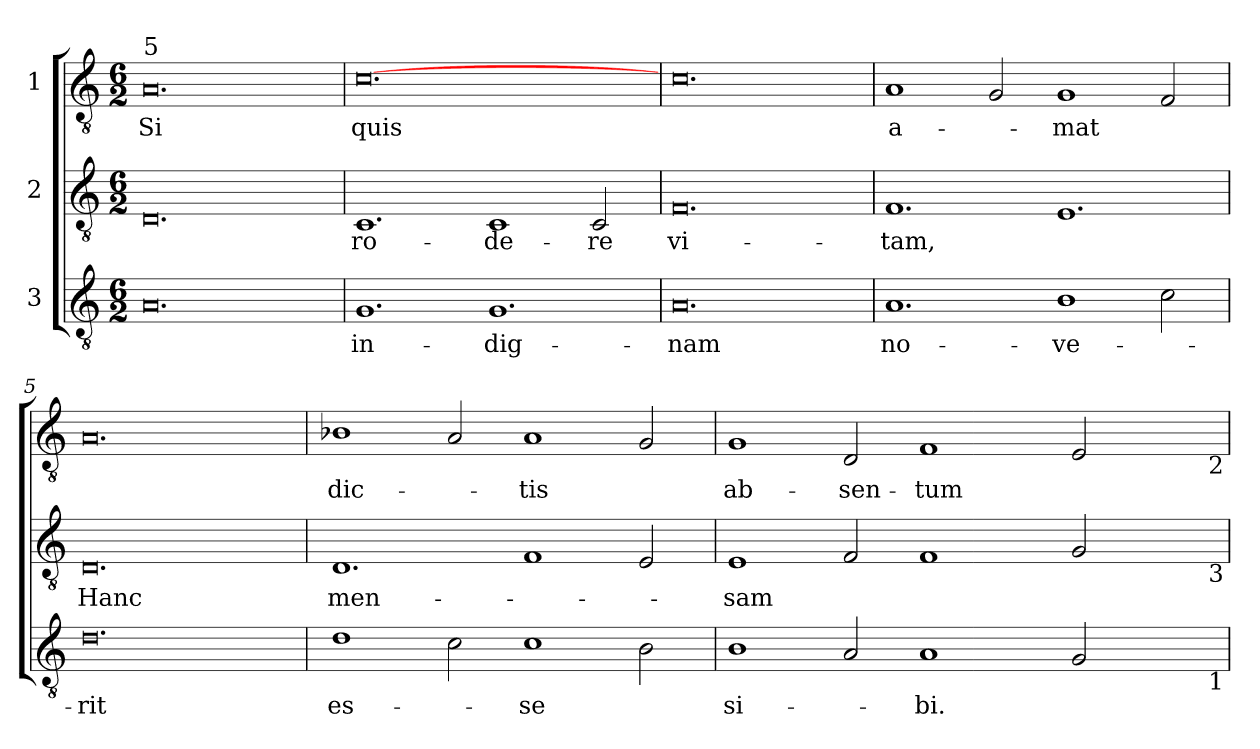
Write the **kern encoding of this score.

**kern	**text	**kern	**text	**kern	**text
*part3	*part3	*part2	*part2	*part1	*part1
*staff3	*staff3	*staff2	*staff2	*staff1	*staff1
*I"3	*	*I"2	*	*I"1	*
!!LO:PB:g=z
*clefGv2	*	*clefGv2	*	*clefGv2	*
*ITrd7c12	*	*ITrd7c12	*	*ITrd7c12	*
*k[]	*	*k[]	*	*k[]	*
*C:	*	*C:	*	*C:	*
*M6/2	*	*M6/2	*	*M6/2	*
=1	=1	=1	=1	=1	=1
!	!	!	!	!LO:TX:a:t=5	!
!	!	!	!	!	!LO:LY:b:color=#000000
0.AAi/	.	0.DDi/	.	0.AAi/	Si
=2	=2	=2	=2	=2	=2
!	!LO:LY:b:color=#000000	!	!	!	!
!	!	!	!LO:LY:b:color=#000000	!	!
!	!	!	!	!	!LO:LY:b:color=#000000
1.GGi/	in-	1.CCi/	ro-	[0.Ci\	quis
!	!LO:LY:b:color=#000000	!	!	!	!
!	!	!	!LO:LY:b:color=#000000	!	!
1.GGi/	-dig-	1CCi/	-de-	.	.
!	!	!	!LO:LY:b:color=#000000	!	!
.	.	2CCi/	-re	.	.
=3	=3	=3	=3	=3	=3
!	!LO:LY:b:color=#000000	!	!	!	!
!	!	!	!LO:LY:b:color=#000000	!	!
0.AAi/	-nam	0.FFi/	vi-	0.Ci\	.
=4	=4	=4	=4	=4	=4
!	!LO:LY:b:color=#000000	!	!	!	!
!	!	!	!LO:LY:b:color=#000000	!	!
!	!	!	!	!	!LO:LY:b:color=#000000
1.AAi/	no-	1.FFi/	-tam,	1AAi/	a-
.	.	.	.	2GGi/	.
!	!LO:LY:b:color=#000000	!	!	!	!
!	!	!	!	!	!LO:LY:b:color=#000000
1BBi/	-ve-	1.EEi/	.	1GGi/	-mat
2Ci\	.	.	.	2FFi/	.
!!LO:LB:g=z
=5	=5	=5	=5	=5	=5
!	!LO:LY:b:color=#000000	!	!	!	!
!	!	!	!LO:LY:b:color=#000000	!	!
0.Di\	-rit	0.DDi/	Hanc	0.AAi/	.
=6	=6	=6	=6	=6	=6
!	!LO:LY:b:color=#000000	!	!	!	!
!	!	!	!LO:LY:b:color=#000000	!	!
!	!	!	!	!	!LO:LY:b:color=#000000
1Di\	es-	1.DDi/	men-	1BB-Xi/	dic-
2Ci\	.	.	.	2AAi/	.
!	!LO:LY:b:color=#000000	!	!	!	!
!	!	!	!	!	!LO:LY:b:color=#000000
1Ci\	-se	1FFi/	.	1AAi/	-tis
2BBi\	.	2EEi/	.	2GGi/	.
=7	=7	=7	=7	=7	=7
!	!LO:LY:b:color=#000000	!	!	!	!
!	!	!	!LO:LY:b:color=#000000	!	!
!	!	!	!	!	!LO:LY:b:color=#000000
*^	*	*^	*	*^	*
1BBi/	1ryy	si-	1EEi/	1ryy	-sam	1GGi/	1ryy	ab-
!	!	!	!	!	!	!	!	!LO:LY:b:color=#000000
2AAi/	1ryy	.	2FFi/	1ryy	.	2DDi/	1ryy	-sen-
!	!	!LO:LY:b:color=#000000	!	!	!	!	!	!
!	!	!	!	!	!	!	!	!LO:LY:b:color=#000000
1AAi/	.	-bi.	1FFi/	.	.	1FFi/	.	-tum
.	2ryy	.	.	2ryy	.	.	2ryy	.
2GGi/	4ryy	.	2GGi/	4ryy	.	2EEi/	4ryy	.
.	8ryy	.	.	8ryy	.	.	8ryy	.
.	16ryy	.	.	16ryy	.	.	16ryy	.
.	32ryy	.	.	32ryy	.	.	32ryy	.
.	64ryy	.	.	64ryy	.	.	64ryy	.
.	128...ryy	.	.	128...ryy	.	.	128...ryy	.
!	!	!	!	!	!	!	!LO:TX:b:t=2	!
!	!	!	!	!LO:TX:b:t=3	!	!	!	!
!	!LO:TX:b:t=1	!	!	!	!	!	!	!
.	1024ryy	.	.	1024ryy	.	.	1024ryy	.
*v	*v	*	*	*	*	*v	*v	*
*	*	*v	*v	*	*	*
=	=	=	=	=	=
*-	*-	*-	*-	*-	*-
